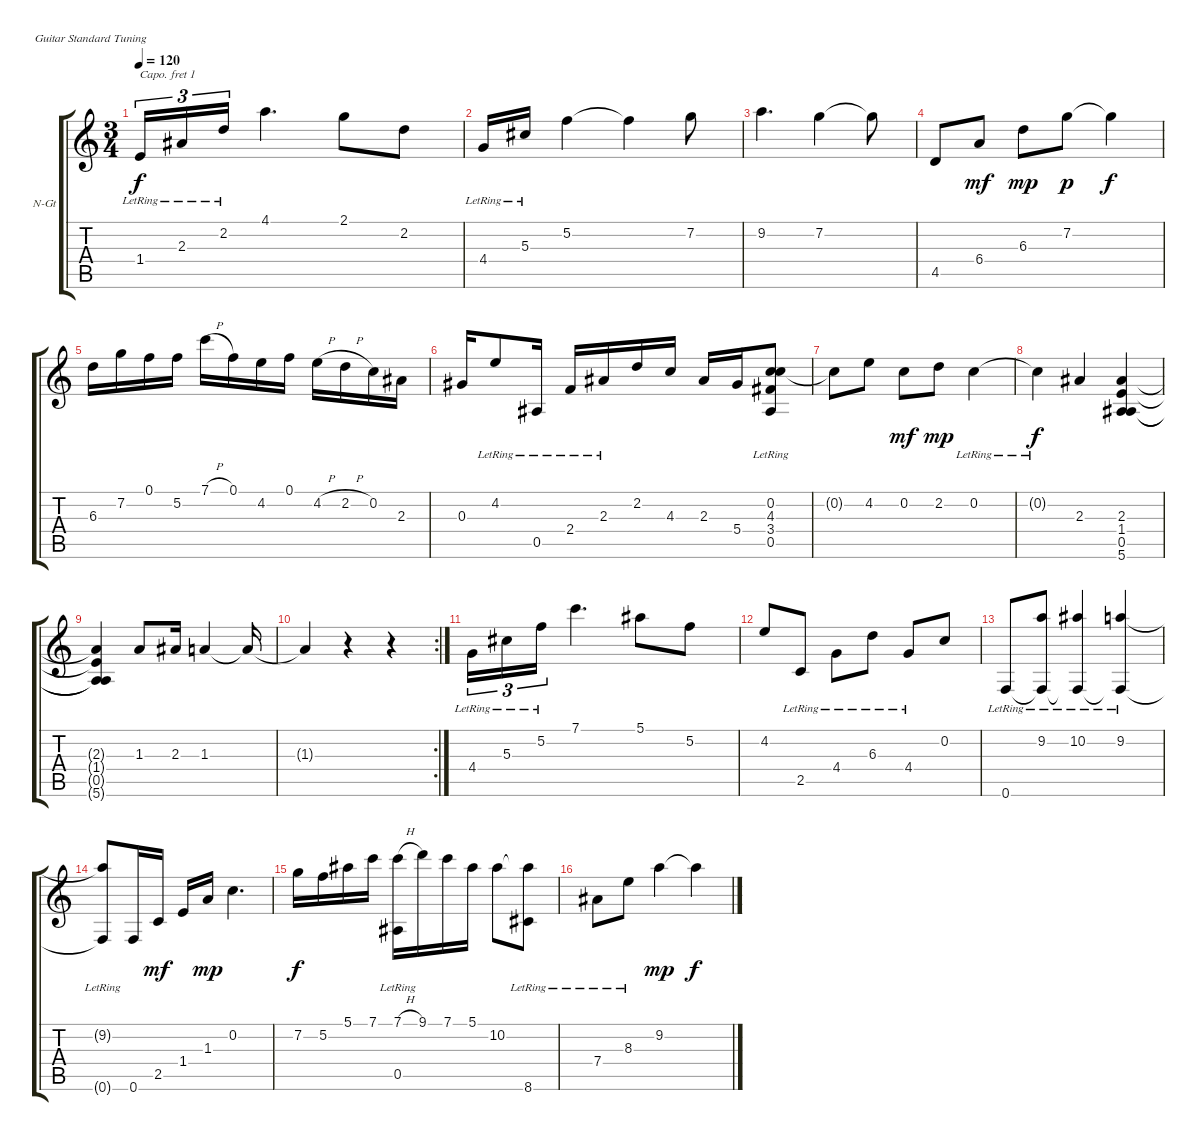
\bracketExtendMode groupsimilarinstruments
\firstSystemTrackNameOrientation horizontal
\otherSystemsTrackNameOrientation horizontal
\track ("Minera" "N-Gt") {instrument acousticguitarnylon}
\staff {score tabs}
\capo 1
\tuning (E4 B3 G3 D3 A2 E2)
\ts (3 4)
\tempo 120
\clef g2
\ks c
1.4{lr}.16{tu (3 2) dy f instrument acousticguitarnylon} 2.3{lr}.16{tu (3 2)} 2.2{lr}.16{tu (3 2)} 4.1.4{d} 2.1.8 2.2.8 |
4.4{lr}.16 5.3{lr}.16 5.2.4 5.2{t}.4 7.2.8 |
9.2.4{d} 7.2.4 7.2{t}.8 |
4.5.8 6.4.8{dy mf} 6.3.8{dy mp} 7.2.8{dy p} 7.2{t}.4{dy f} |
6.3.16 7.2.16 0.1.16 5.2.16 7.1{h}.16 0.1.16 4.2.16 0.1.16 4.2{h}.16 2.2{h}.16 0.2.16 2.3.16 |
0.3.16 4.2{lr}.8 0.5{lr}.16 2.4{lr}.16 2.3{lr}.16 2.2.16 4.3.16 2.3.16 5.4.16 (0.2 4.3{lr} 3.4{lr} 0.5{lr}).8 |
0.2{t}.8 4.2.8 0.2.8{dy mf} 2.2.8{dy mp} 0.2{lr}.4 |
0.2{lr t}.4{dy f} 2.3.4 (2.3 1.4 0.5 5.6).4 |
(2.3{t} 1.4{t} 0.5{t} 5.6{t}).4 1.3.8 2.3.16 1.3.4 1.3{t}.16 |
\rc 2
1.3{t}.4 r.4 r.4 |
4.4{lr}.16{tu (3 2)} 5.3{lr}.16{tu (3 2)} 5.2{lr}.16{tu (3 2)} 7.1.4{d} 5.1.8 5.2.8 |
4.2.8 2.5{lr}.8 4.4{lr}.8 6.3{lr}.8 4.4{lr}.8 0.2.8 |
0.6{lr}.8 (9.2 0.6{lr t}).8 (10.2 0.6{lr t}).4 (9.2 0.6{lr t}).4 |
(9.2{t} 0.6{lr t}).8 0.6.16 2.5.16{dy mf} 1.4.16 1.3.16{dy mp} 0.2.4{d} |
7.2.16{dy f} 5.2.16 5.1.16 7.1.16 (7.1{h} 0.5{lr}).16 9.1.16 7.1.16 5.1.16 10.2.8 (10.2{t} 8.6{lr}).8 |
7.4{lr}.8 8.3{lr}.8 9.2.4{dy mp} 9.2{t}.4{dy f}
